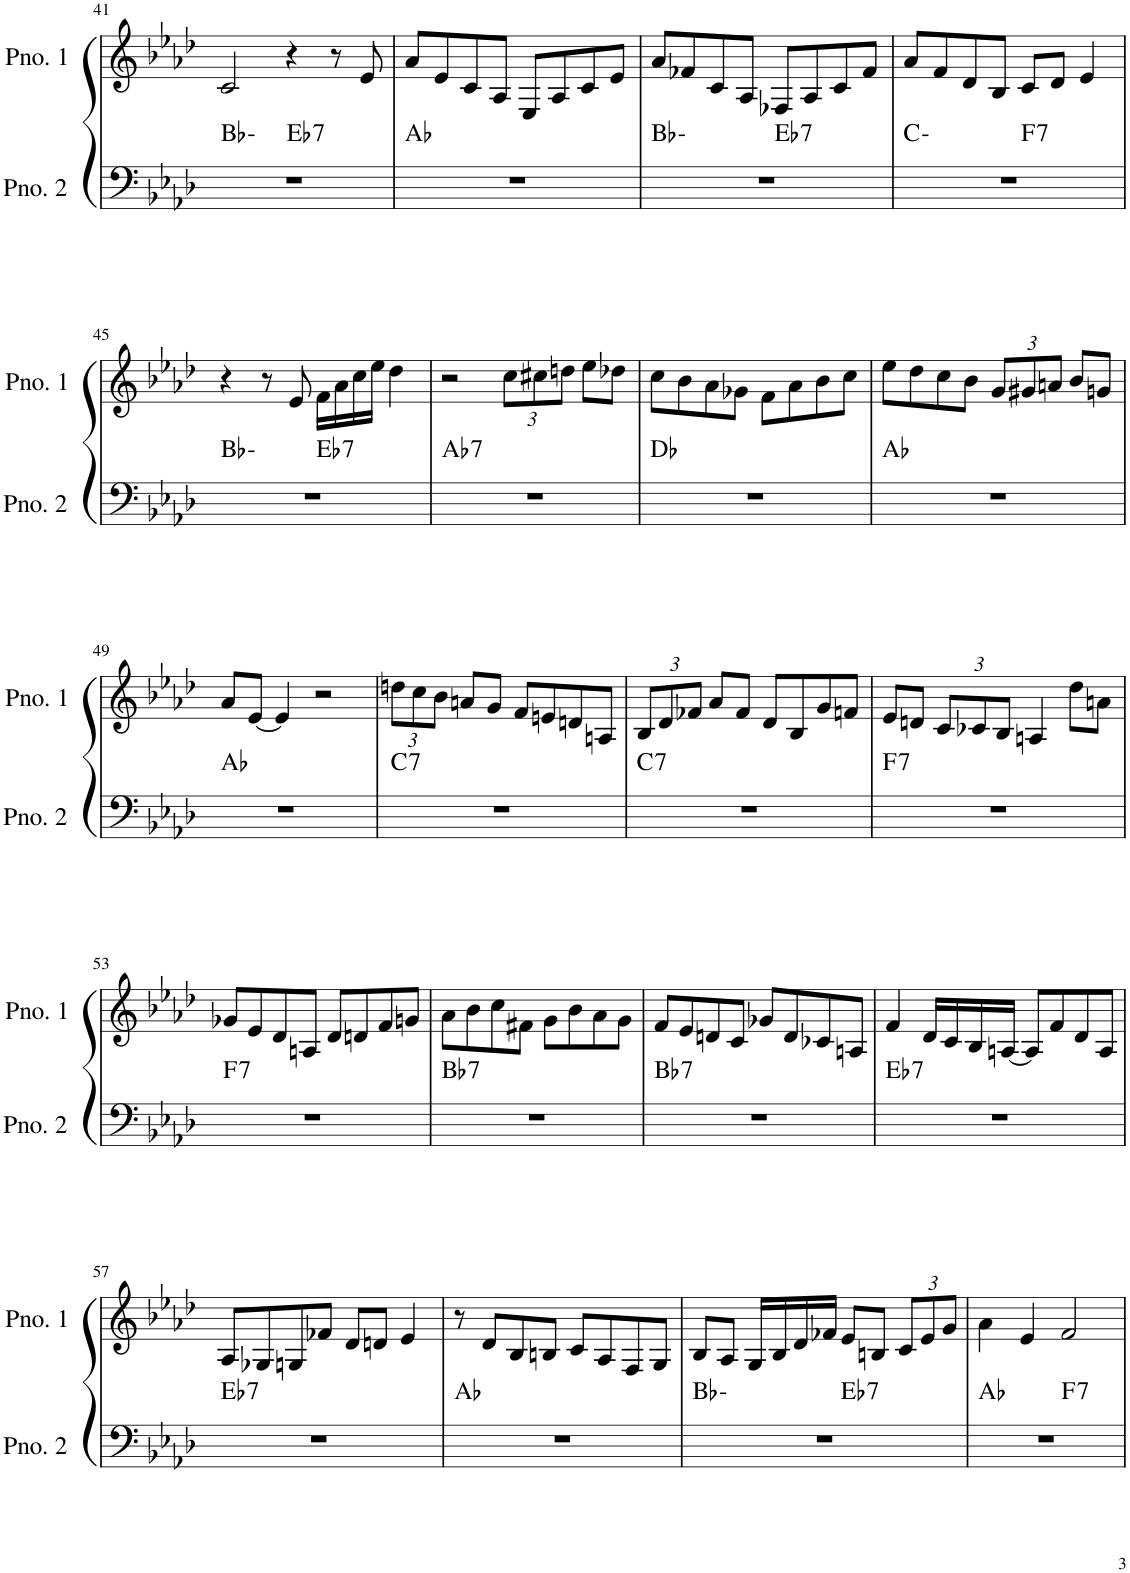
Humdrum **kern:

**kern	**harte	**kern
*part2	*part2	*part1
*staff2	*	*staff1
*I"ピアノ 2	*	*I"ピアノ 1
!!LO:PB:g=z
*clefF4	*	*clefG2
*k[b-e-a-d-]	*	*k[b-e-a-d-]
*M4/4	*	*M4/4
=41	=41	=41
*^	*	*
1r	2ryy	Bb:min	2c/
!	!	!LO:H:kt=7	!
.	2ryy	Eb:7	4r
.	.	.	8r
.	.	.	8e-/
*v	*v	*	*
=42	=42	=42
1r	Ab:maj	8a-/L
.	.	8e-/
.	.	8c/
.	.	8A-/J
.	.	8E-/L
.	.	8A-/
.	.	8c/
.	.	8e-/J
=43	=43	=43
*^	*	*
1r	2ryy	Bb:min	8a-/L
.	.	.	8f-X/
.	.	.	8c/
.	.	.	8A-/J
!	!	!LO:H:kt=7	!
.	2ryy	Eb:7	8F-X/L
.	.	.	8A-/
.	.	.	8c/
.	.	.	8f-/J
=44	=44	=44	=44
1r	2ryy	C:min	8a-/L
.	.	.	8f/
.	.	.	8d-/
.	.	.	8B-/J
!	!	!LO:H:kt=7	!
.	2ryy	F:7	8c/L
.	.	.	8d-/J
.	.	.	4e-/
!!LO:LB:g=z
=45	=45	=45	=45
1r	2ryy	Bb:min	4r
.	.	.	8r
.	.	.	8e-/
!	!	!LO:H:kt=7	!
.	2ryy	Eb:7	16f\LL
.	.	.	16a-\
.	.	.	16cc\
.	.	.	16ee-\JJ
.	.	.	4dd-\
=46	=46	=46	=46
!	!	!LO:H:kt=7	!
*v	*v	*	*
1r	Ab:7	2r
*	*	*Xbrackettup
.	.	12cc\L
.	.	12cc#X\
.	.	12ddn\J
.	.	8ee-\L
.	.	8dd-X\J
=47	=47	=47
1r	Db:maj	8cc\L
.	.	8b-\
.	.	8a-\
.	.	8g-X\J
.	.	8f\L
.	.	8a-\
.	.	8b-\
.	.	8cc\J
=48	=48	=48
1r	Ab:maj	8ee-\L
.	.	8dd-\
.	.	8cc\
.	.	8b-\J
.	.	12g/L
.	.	12g#X/
.	.	12an/J
.	.	8b-/L
.	.	8gn/J
!!LO:LB:g=z
=49	=49	=49
1r	Ab:maj	8a-/L
.	.	[8e-/J
.	.	4e-/]
.	.	2r
=50	=50	=50
!	!LO:H:kt=7	!
1r	C:7	12ddn\L
.	.	12cc\
.	.	12b-\J
.	.	8an/L
.	.	8g/J
.	.	8f/L
.	.	8en/
.	.	8dn/
.	.	8An/J
=51	=51	=51
!	!LO:H:kt=7	!
1r	C:7	12B-/L
.	.	12d-/
.	.	12f-X/J
.	.	8a-/L
.	.	8f-/J
.	.	8d-/L
.	.	8B-/
.	.	8g/
.	.	8fn/J
=52	=52	=52
!	!LO:H:kt=7	!
1r	F:7	8e-/L
.	.	8dn/J
.	.	12c/L
.	.	12c-X/
.	.	12B-/J
.	.	4An/
.	.	8dd-\L
.	.	8an\J
!!LO:LB:g=z
=53	=53	=53
!	!LO:H:kt=7	!
1r	F:7	8g-X/L
.	.	8e-/
.	.	8d-/
.	.	8An/J
.	.	8d-/L
.	.	8dn/
.	.	8f/
.	.	8gn/J
=54	=54	=54
!	!LO:H:kt=7	!
1r	Bb:7	8a-\L
.	.	8b-\
.	.	8cc\
.	.	8f#X\J
.	.	8g\L
.	.	8b-\
.	.	8a-\
.	.	8g\J
=55	=55	=55
!	!LO:H:kt=7	!
1r	Bb:7	8f/L
.	.	8e-/
.	.	8dn/
.	.	8c/J
.	.	8g-X/L
.	.	8d/
.	.	8c-X/
.	.	8An/J
=56	=56	=56
!	!LO:H:kt=7	!
1r	Eb:7	4f/
.	.	16d-/LL
.	.	16c/
.	.	16B-/
.	.	[16An/JJ
.	.	8A/L]
.	.	8f/
.	.	8d-/
.	.	8A/J
!!LO:LB:g=z
=57	=57	=57
!	!LO:H:kt=7	!
1r	Eb:7	8A-/L
.	.	8G-X/
.	.	8Gn/
.	.	8f-X/J
.	.	8d-/L
.	.	8dn/J
.	.	4e-/
=58	=58	=58
1r	Ab:maj	8r
.	.	8d-/L
.	.	8B-/
.	.	8Bn/J
.	.	8c/L
.	.	8A-/
.	.	8F/
.	.	8G/J
=59	=59	=59
*^	*	*
1r	2ryy	Bb:min	8B-/L
.	.	.	8A-/J
.	.	.	16G/LL
.	.	.	16B-/
.	.	.	16d-/
.	.	.	16f-X/JJ
!	!	!LO:H:kt=7	!
.	2ryy	Eb:7	8e-/L
.	.	.	8Bn/J
.	.	.	12c/L
.	.	.	12e-/
.	.	.	12g/J
=60	=60	=60	=60
1r	2ryy	Ab:maj	4a-\
.	.	.	4e-/
!	!	!LO:H:kt=7	!
.	2ryy	F:7	2f/
*v	*v	*	*
=	=	=
*-	*-	*-
